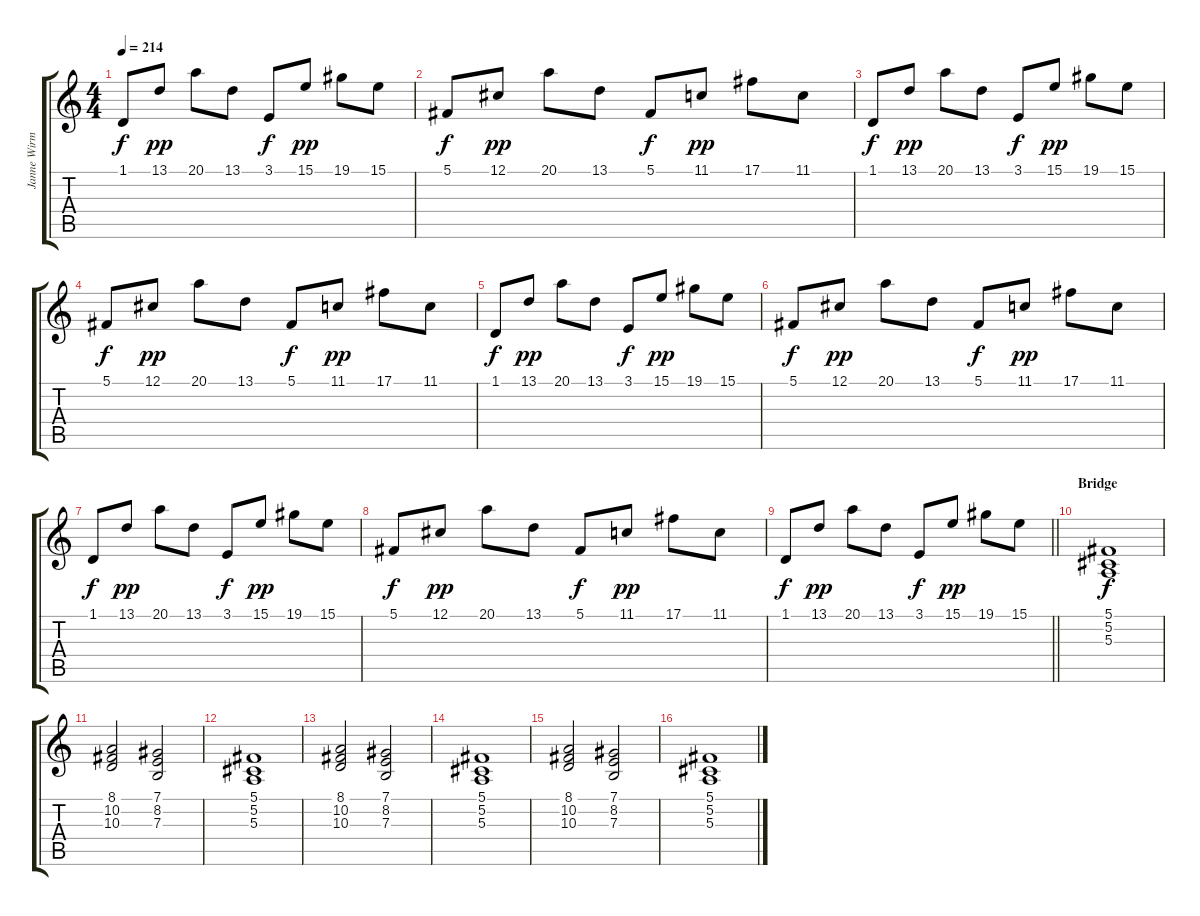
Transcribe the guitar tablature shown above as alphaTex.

\track ("Janne Wirman" "Janne Wirm") {instrument vibraphone}
\staff {score tabs}
\tuning (Db4 Ab3 E3 B2 Gb2 Db2) {hide}
\ts (4 4)
\tempo 214
\clef g2
\ks c
1.1.8{dy f volume 16} 13.1.8{dy pp} 20.1.8 13.1.8 3.1.8{dy f} 15.1.8{dy pp} 19.1.8 15.1.8 |
5.1.8{dy f volume 16 instrument vibraphone} 12.1.8{dy pp} 20.1.8 13.1.8 5.1.8{dy f} 11.1.8{dy pp} 17.1.8 11.1.8 |
1.1.8{dy f volume 16} 13.1.8{dy pp} 20.1.8 13.1.8 3.1.8{dy f} 15.1.8{dy pp} 19.1.8 15.1.8 |
5.1.8{dy f volume 16 instrument vibraphone} 12.1.8{dy pp} 20.1.8 13.1.8 5.1.8{dy f} 11.1.8{dy pp} 17.1.8 11.1.8 |
1.1.8{dy f volume 16} 13.1.8{dy pp} 20.1.8 13.1.8 3.1.8{dy f} 15.1.8{dy pp} 19.1.8 15.1.8 |
5.1.8{dy f volume 16 instrument vibraphone} 12.1.8{dy pp} 20.1.8 13.1.8 5.1.8{dy f} 11.1.8{dy pp} 17.1.8 11.1.8 |
1.1.8{dy f volume 16} 13.1.8{dy pp} 20.1.8 13.1.8 3.1.8{dy f} 15.1.8{dy pp} 19.1.8 15.1.8 |
5.1.8{dy f volume 16 instrument vibraphone} 12.1.8{dy pp} 20.1.8 13.1.8 5.1.8{dy f} 11.1.8{dy pp} 17.1.8 11.1.8 |
\barLineRight lightlight
1.1.8{dy f volume 16} 13.1.8{dy pp} 20.1.8 13.1.8 3.1.8{dy f} 15.1.8{dy pp} 19.1.8 15.1.8 |
\section ("" "Bridge")
(5.1 5.2 5.3).1{dy f volume 13 instrument choiraahs} |
(8.1 10.2 10.3).2 (7.1 8.2 7.3).2 |
(5.1 5.2 5.3).1{volume 13 instrument choiraahs} |
(8.1 10.2 10.3).2 (7.1 8.2 7.3).2 |
(5.1 5.2 5.3).1{volume 13 instrument choiraahs} |
(8.1 10.2 10.3).2 (7.1 8.2 7.3).2 |
(5.1 5.2 5.3).1{volume 13 instrument choiraahs}
